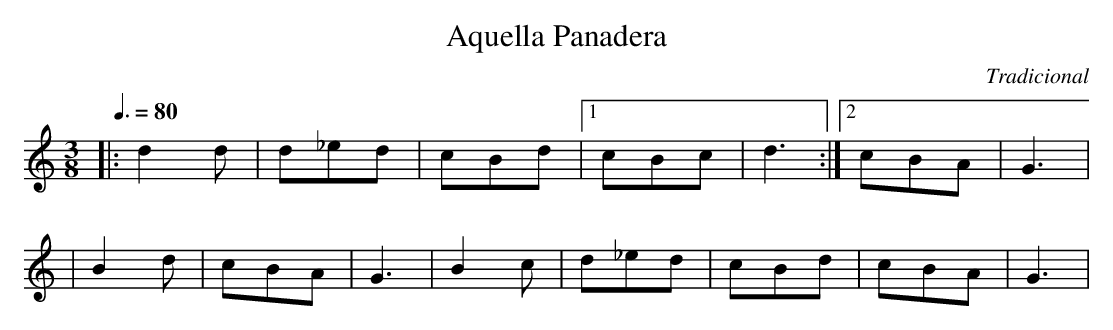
X:1
T:Aquella Panadera
C:Tradicional
M:3/8
L:1/8
Q:3/8=80
K:C
|: d2 d|d_ed|cBd|[1 cBc|d3 :|[2 cBA|G3|
|B2 d|cBA|G3|B2 c|d_ed|cBd|cBA|G3|
